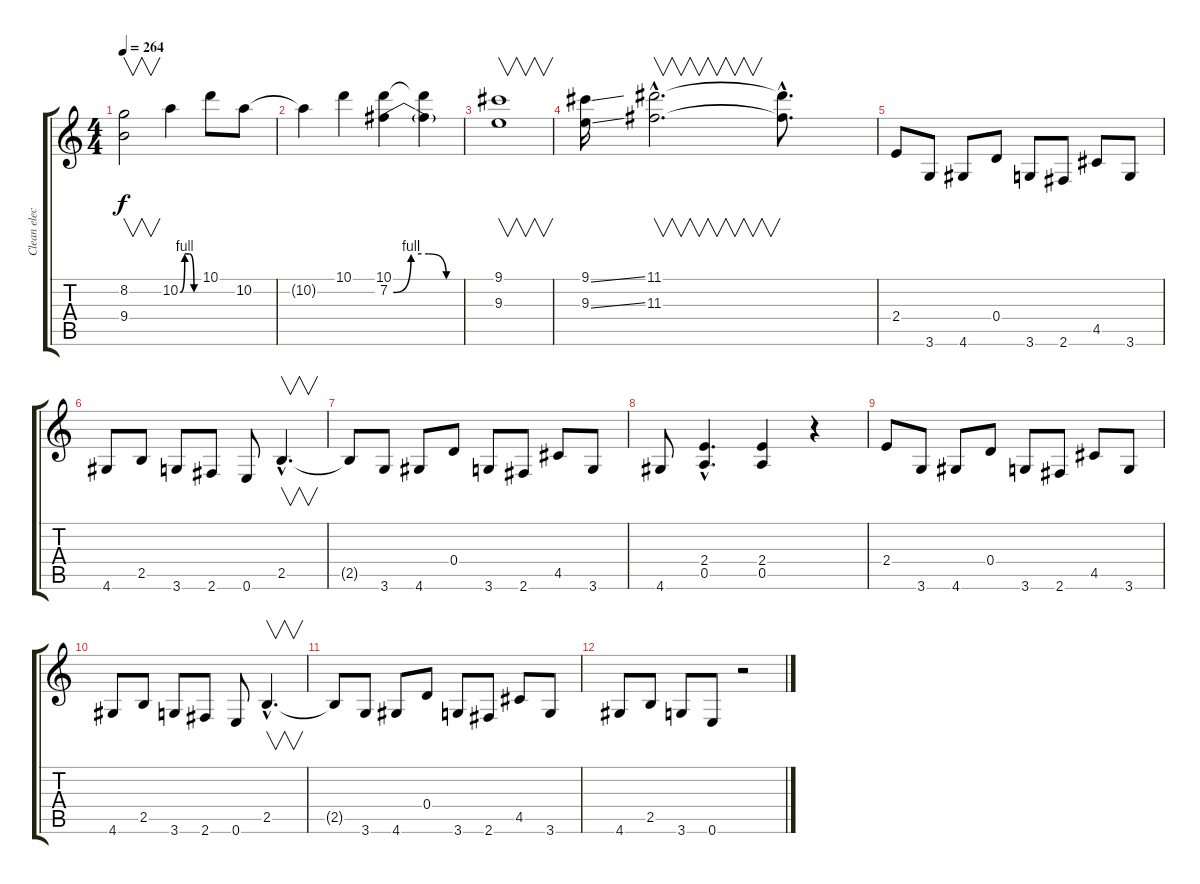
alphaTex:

\track ("Clean electric guitar 1" "Clean elec") {instrument electricguitarclean}
\staff {score tabs}
\tuning (E4 B3 G3 D3 A2 E2) {hide}
\ts (4 4)
\tempo 264
\clef g2
\ks c
(8.2 9.4).2{v dy f} 10.2{be (custom 0 0 15 4 30 4 45 0 60 0)}.4 10.1.8 10.2.8 |
10.2{t}.4 10.1.4 (10.1 7.2{be (custom 0 0 15 4 30 4 45 0 60 0)}).4 (10.1{t} 7.2{t}).4 |
(9.1 9.3).1{v} |
(9.1{ss} 9.3{ss}).16 (11.1{hac} 11.3{hac}).2{v d} (11.1{hac t} 11.3{hac t}).8{d} |
2.4.8 3.6.8 4.6.8 0.4.8 3.6.8 2.6.8 4.5.8 3.6.8 |
4.6.8 2.5.8 3.6.8 2.6.8 0.6.8 2.5{hac}.4{v d} |
2.5{t}.8 3.6.8 4.6.8 0.4.8 3.6.8 2.6.8 4.5.8 3.6.8 |
4.6.8 (2.4{hac} 0.5{hac}).4{d} (2.4 0.5).4 r.4 |
2.4.8 3.6.8 4.6.8 0.4.8 3.6.8 2.6.8 4.5.8 3.6.8 |
4.6.8 2.5.8 3.6.8 2.6.8 0.6.8 2.5{hac}.4{v d} |
2.5{t}.8 3.6.8 4.6.8 0.4.8 3.6.8 2.6.8 4.5.8 3.6.8 |
4.6.8 2.5.8 3.6.8 0.6.8 r.2
